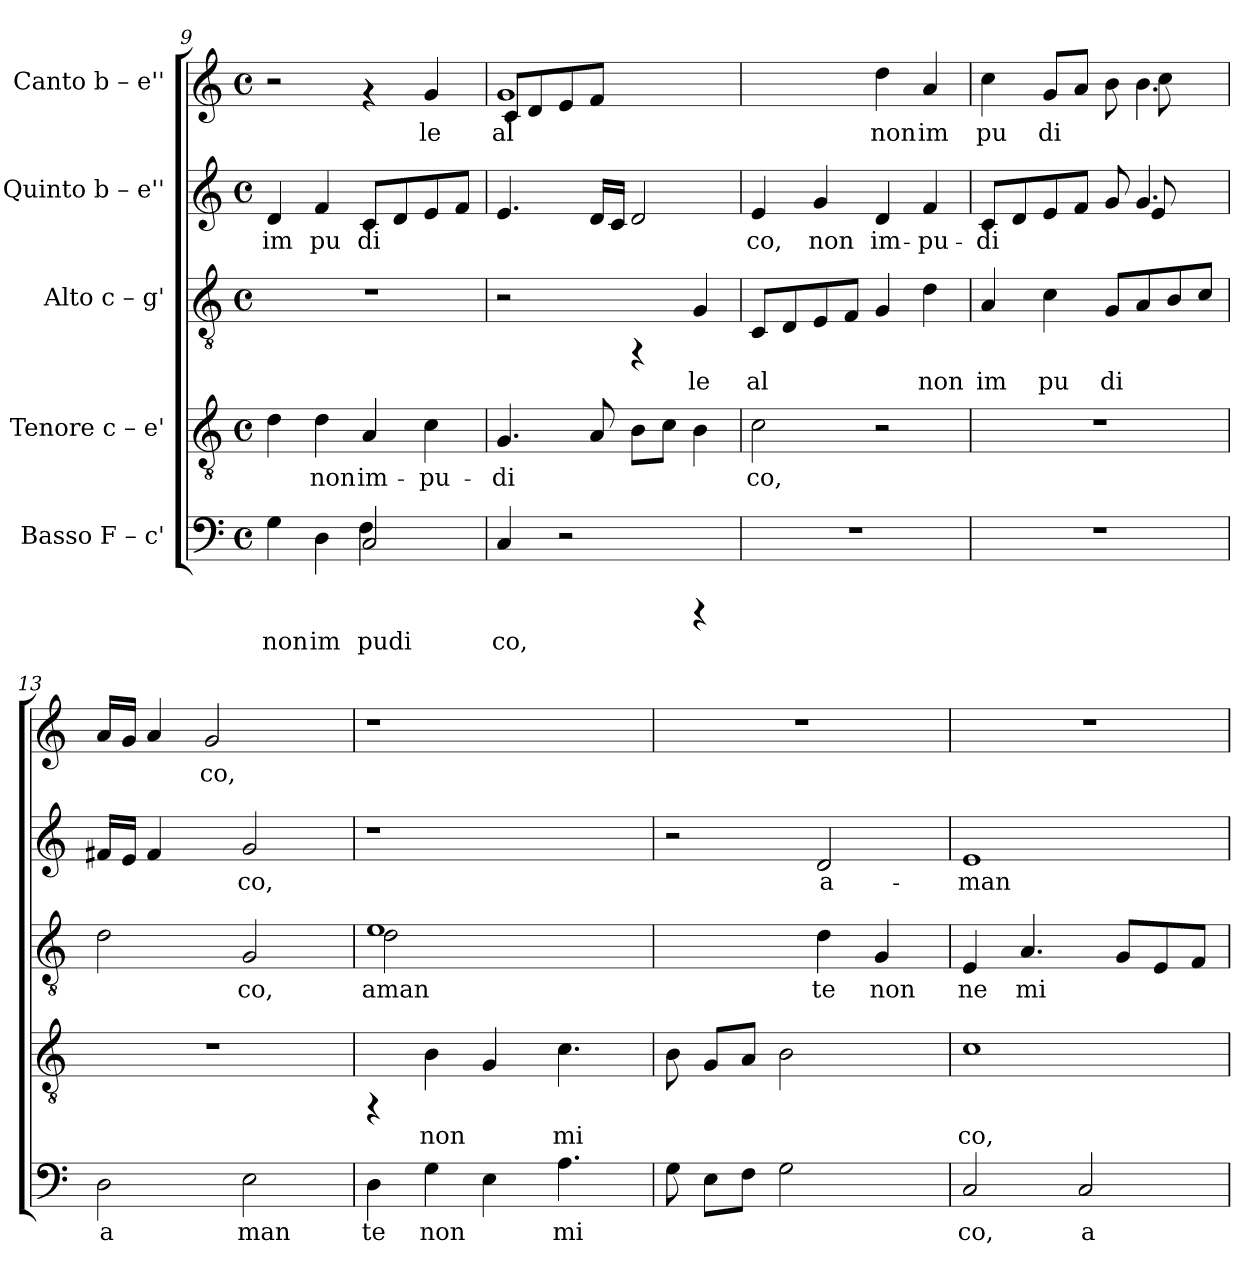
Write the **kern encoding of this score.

**kern	**text	**kern	**text	**kern	**text	**kern	**text	**kern	**text
*part5	*part5	*part4	*part4	*part3	*part3	*part2	*part2	*part1	*part1
*staff5	*staff5	*staff4	*staff4	*staff3	*staff3	*staff2	*staff2	*staff1	*staff1
*I"Basso  F – c'	*	*I"Tenore  c – e'	*	*I"Alto  c – g'	*	*I"Quinto  b – e''	*	*I"Canto  b – e''	*
*clefF4	*	*clefGv2	*	*clefGv2	*	*clefG2	*	*clefG2	*
*k[]	*	*k[]	*	*k[]	*	*k[]	*	*k[]	*
*C:	*	*C:	*	*C:	*	*C:	*	*C:	*
*M4/4	*	*M4/4	*	*M4/4	*	*M4/4	*	*M4/4	*
*met(c)	*	*met(c)	*	*met(c)	*	*met(c)	*	*met(c)	*
=9	=9	=9	=9	=9	=9	=9	=9	=9	=9
!	!LO:LY:b:rj	!	!LO:LY:b:rj	!	!	!	!LO:LY:b:rj	!	!
*^	*	*	*	*	*	*	*	*	*
4G\	2ryy	non	4d\	.	1r	.	4d/	im	2r	.
!	!	!LO:LY:b:rj	!	!LO:LY:b:rj	!	!	!	!LO:LY:b:rj	!	!
4D\	.	im	4d\	non	.	.	4f/	pu	.	.
!	!	!LO:LY:b:rj	!	!LO:LY:b:rj	!	!	!	!LO:LY:b:rj	!	!
2C/	4F\	pudi	4A/	im-	.	.	8c/L	di	4rf	.
!	!	!	!	!	!	!	!	!LO:LY:b:rj	!	!
.	.	.	.	.	.	.	8d/	.	.	.
!	!	!	!	!LO:LY:b:rj	!	!	!	!LO:LY:b:rj	!	!LO:LY:b:rj
.	4ryy	.	4c\	-pu-	.	.	8e/	.	4g/	le
!	!	!	!	!	!	!	!	!LO:LY:b:rj	!	!
.	.	.	.	.	.	.	8f/J	.	.	.
*v	*v	*	*	*	*	*	*	*	*	*
=10	=10	=10	=10	=10	=10	=10	=10	=10	=10
!	!LO:LY:b:rj	!	!LO:LY:b:rj	!	!	!	!LO:LY:b:rj	!	!LO:LY:b:rj
*	*	*	*	*	*	*	*	*^	*
4C/	co,	4.G/	-di-	2r	.	4.e/	.	1g	8c/L	al
!	!	!	!	!	!	!	!	!	!	!LO:LY:b:rj
.	.	.	.	.	.	.	.	.	8d/	.
!	!	!	!	!	!	!	!	!	!	!LO:LY:b:rj
2r	.	.	.	.	.	.	.	.	8e/	.
!	!	!	!LO:LY:b:rj	!	!	!	!LO:LY:b:rj	!	!	!LO:LY:b:rj
.	.	8A/	--	.	.	16d/L	.	.	8f/J	.
!	!	!	!	!	!	!	!LO:LY:b:rj	!	!	!
.	.	.	.	.	.	16c/J	.	.	.	.
!	!	!	!LO:LY:b:rj	!	!	!	!LO:LY:b:rj	!	!	!
.	.	8B\L	--	4rFF	.	2d/	.	.	2ryy	.
!	!	!	!LO:LY:b:rj	!	!	!	!	!	!	!
.	.	8c\J	--	.	.	.	.	.	.	.
!	!	!	!LO:LY:b:rj	!	!LO:LY:b:rj	!	!	!	!	!
4rCCC	.	4B\	--	4G/	le	.	.	.	.	.
*	*	*	*	*	*	*	*	*v	*v	*
!!LO:PB:g=z
=11	=11	=11	=11	=11	=11	=11	=11	=11	=11
!	!	!	!LO:LY:b:rj	!	!LO:LY:b:rj	!	!LO:LY:b:rj	!	!
1r	.	2c\	-co,	8C/L	al	4e/	co,	2ryy	.
!	!	!	!	!	!LO:LY:b:rj	!	!	!	!
.	.	.	.	8D/	.	.	.	.	.
!	!	!	!	!	!LO:LY:b:rj	!	!LO:LY:b:rj	!	!
.	.	.	.	8E/	.	4g/	non	.	.
!	!	!	!	!	!LO:LY:b:rj	!	!	!	!
.	.	.	.	8F/J	.	.	.	.	.
!	!	!	!	!	!LO:LY:b:rj	!	!LO:LY:b:rj	!	!LO:LY:b:rj
.	.	2r	.	4G/	.	4d/	im-	4dd\	non
!	!	!	!	!	!LO:LY:b:rj	!	!LO:LY:b:rj	!	!LO:LY:b:rj
.	.	.	.	4d\	non	4f/	-pu-	4a/	im
=12	=12	=12	=12	=12	=12	=12	=12	=12	=12
!	!	!	!	!	!LO:LY:b:rj	!	!LO:LY:b:rj	!	!LO:LY:b:rj
*	*	*	*	*	*	*^	*	*^	*
1r	.	1r	.	4A/	im	8c/L	8ryy	-di-	4cc\	8ryy	pu
!	!	!	!	!	!	!	!	!LO:LY:b:rj	!	!	!
*	*	*	*	*	*	*v	*v	*	*	*	*
*	*	*	*	*	*	*	*	*v	*v	*
.	.	.	.	.	.	8d/	--	.	.
!	!	!	!	!	!LO:LY:b:rj	!	!LO:LY:b:rj	!	!LO:LY:b:rj
.	.	.	.	4c\	pu	8e/	--	8g/L	di
!	!	!	!	!	!	!	!LO:LY:b:rj	!	!LO:LY:b:rj
.	.	.	.	.	.	8f/J	--	8a/J	.
!	!	!	!	!	!LO:LY:b:rj	!	!LO:LY:b:rj	!	!LO:LY:b:rj
.	.	.	.	8G/L	di	8g/L	--	8b\L	.
!	!	!	!	!	!LO:LY:b:rj	!	!LO:LY:b:rj	!	!LO:LY:b:rj
*	*	*	*	*	*	*^	*	*^	*
.	.	.	.	8A/	.	4.g/	8e/	--	4.b\	8cc\	.
!	!	!	!	!	!LO:LY:b:rj	!	!	!	!	!	!
.	.	.	.	8B/	.	.	4ryy	.	.	4ryy	.
!	!	!	!	!	!LO:LY:b:rj	!	!	!	!	!	!
.	.	.	.	8c/J	.	.	.	.	.	.	.
*	*	*	*	*	*	*v	*v	*	*	*	*
*	*	*	*	*	*	*	*	*v	*v	*
=13	=13	=13	=13	=13	=13	=13	=13	=13	=13
!	!LO:LY:b:rj	!	!	!	!LO:LY:b:rj	!	!LO:LY:b:rj	!	!LO:LY:b:rj
2D\	a	1r	.	2d\	.	16f#X/L	--	16a/L	.
!	!	!	!	!	!	!	!LO:LY:b:rj	!	!LO:LY:b:rj
.	.	.	.	.	.	16e/J	--	16g/J	.
!	!	!	!	!	!	!	!LO:LY:b:rj	!	!LO:LY:b:rj
.	.	.	.	.	.	4f#/	--	4a/	.
!	!	!	!	!	!	!	!	!	!LO:LY:b:rj
.	.	.	.	.	.	8ryy	.	2g/	co,
!	!LO:LY:b:rj	!	!	!	!LO:LY:b:rj	!	!LO:LY:b:rj	!	!
2E\	man	.	.	2G/	co,	2g/	-co,	.	.
.	.	.	.	.	.	.	.	8ryy	.
=14	=14	=14	=14	=14	=14	=14	=14	=14	=14
!	!LO:LY:b:rj	!	!	!	!LO:LY:b:rj	!	!	!	!
*	*	*	*	*^	*	*	*	*	*
4D\	te	4rFF	.	1e	2d\	aman	1r	.	1r	.
!	!LO:LY:b:rj	!	!LO:LY:b:rj	!	!	!	!	!	!	!
4G\	non	4B\	non	.	.	.	.	.	.	.
4E\	.	4G/	.	.	8ryy	.	.	.	.	.
.	.	.	.	.	2ryy	.	.	.	.	.
!	!LO:LY:b:rj	!	!LO:LY:b:rj	!	!	!	!	!	!	!
4.A\	mi	4.c\	mi-	.	.	.	.	.	.	.
.	.	.	.	8ryy	.	.	8ryy	.	8ryy	.
*	*	*	*	*v	*v	*	*	*	*	*
=15	=15	=15	=15	=15	=15	=15	=15	=15	=15
!	!LO:LY:b:rj	!	!LO:LY:b:rj	!	!	!	!	!	!
8G\	.	8B\	--	2ryy	.	2r	.	1r	.
!	!LO:LY:b:rj	!	!LO:LY:b:rj	!	!	!	!	!	!
8E\L	.	8G/L	--	.	.	.	.	.	.
!	!LO:LY:b:rj	!	!LO:LY:b:rj	!	!	!	!	!	!
8F\J	.	8A/J	--	.	.	.	.	.	.
!	!LO:LY:b:rj	!	!LO:LY:b:rj	!	!	!	!	!	!
2G\	.	2B\	--	.	.	.	.	.	.
!	!	!	!	!	!LO:LY:b:rj	!	!LO:LY:b:rj	!	!
.	.	.	.	4d\	te	2d/	a-	.	.
!	!	!	!	!	!LO:LY:b:rj	!	!	!	!
.	.	.	.	4G/	non	.	.	.	.
8ryy	.	8ryy	.	.	.	.	.	.	.
=16	=16	=16	=16	=16	=16	=16	=16	=16	=16
!	!LO:LY:b:rj	!	!LO:LY:b:rj	!	!LO:LY:b:rj	!	!LO:LY:b:rj	!	!
2C/	co,	1c	-co,	4E/	ne	1e	-man-	1r	.
!	!	!	!	!	!LO:LY:b:rj	!	!	!	!
.	.	.	.	4.A/	mi	.	.	.	.
!	!LO:LY:b:rj	!	!	!	!	!	!	!	!
2C/	a	.	.	.	.	.	.	.	.
!	!	!	!	!	!LO:LY:b:rj	!	!	!	!
.	.	.	.	8G/L	.	.	.	.	.
!	!	!	!	!	!LO:LY:b:rj	!	!	!	!
.	.	.	.	8E/	.	.	.	.	.
!	!	!	!	!	!LO:LY:b:rj	!	!	!	!
.	.	.	.	8F/J	.	.	.	.	.
=	=	=	=	=	=	=	=	=	=
*-	*-	*-	*-	*-	*-	*-	*-	*-	*-
